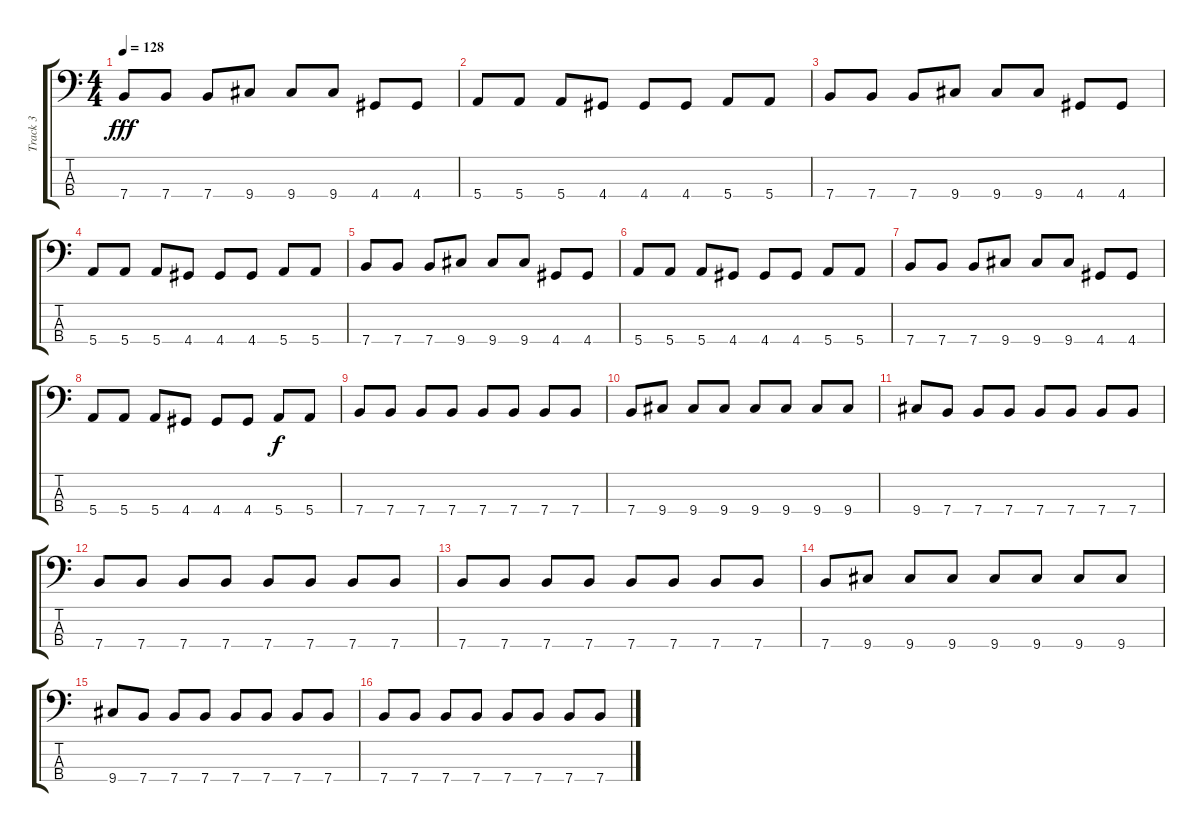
\track ("Track 3" "Track 3") {instrument electricbassfinger}
\staff {score tabs}
\tuning (G2 D2 A1 E1) {hide}
\ts (4 4)
\tempo 128
\clef f4
\ks c
7.4.8{dy fff} 7.4.8 7.4.8 9.4.8 9.4.8 9.4.8 4.4.8 4.4.8 |
5.4.8 5.4.8 5.4.8 4.4.8 4.4.8 4.4.8 5.4.8 5.4.8 |
7.4.8 7.4.8 7.4.8 9.4.8 9.4.8 9.4.8 4.4.8 4.4.8 |
5.4.8 5.4.8 5.4.8 4.4.8 4.4.8 4.4.8 5.4.8 5.4.8 |
7.4.8 7.4.8 7.4.8 9.4.8 9.4.8 9.4.8 4.4.8 4.4.8 |
5.4.8 5.4.8 5.4.8 4.4.8 4.4.8 4.4.8 5.4.8 5.4.8 |
7.4.8 7.4.8 7.4.8 9.4.8 9.4.8 9.4.8 4.4.8 4.4.8 |
5.4.8 5.4.8 5.4.8 4.4.8 4.4.8 4.4.8 5.4.8{dy f} 5.4.8 |
7.4.8 7.4.8 7.4.8 7.4.8 7.4.8 7.4.8 7.4.8 7.4.8 |
7.4.8 9.4.8 9.4.8 9.4.8 9.4.8 9.4.8 9.4.8 9.4.8 |
9.4.8 7.4.8 7.4.8 7.4.8 7.4.8 7.4.8 7.4.8 7.4.8 |
7.4.8 7.4.8 7.4.8 7.4.8 7.4.8 7.4.8 7.4.8 7.4.8 |
7.4.8 7.4.8 7.4.8 7.4.8 7.4.8 7.4.8 7.4.8 7.4.8 |
7.4.8 9.4.8 9.4.8 9.4.8 9.4.8 9.4.8 9.4.8 9.4.8 |
9.4.8 7.4.8 7.4.8 7.4.8 7.4.8 7.4.8 7.4.8 7.4.8 |
7.4.8 7.4.8 7.4.8 7.4.8 7.4.8 7.4.8 7.4.8 7.4.8
